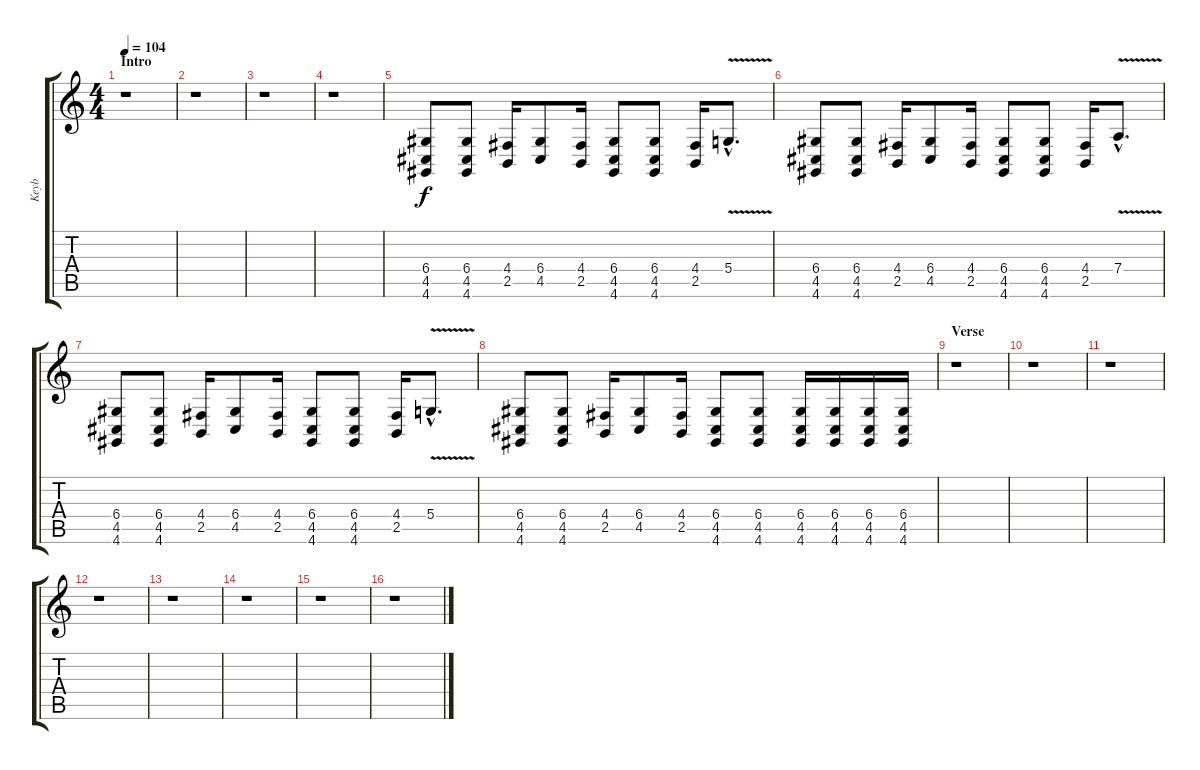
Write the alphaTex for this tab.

\track ("Keyb" "Keyb") {instrument acousticgrandpiano}
\staff {score tabs}
\tuning (E4 B3 G3 D3 A2 E2) {hide}
\ts (4 4)
\section ("" "Intro")
\tempo 104
\clef g2
\ks c
r.1{dy f instrument acousticgrandpiano} |
r.1 |
r.1 |
r.1 |
(6.4 4.5 4.6).8{instrument lead2sawtooth} (6.4 4.5 4.6).8 (4.4 2.5).16 (6.4 4.5).8 (4.4 2.5).16 (6.4 4.5 4.6).8 (6.4 4.5 4.6).8 (4.4 2.5).16 5.4{v hac}.8{d} |
(6.4 4.5 4.6).8 (6.4 4.5 4.6).8 (4.4 2.5).16 (6.4 4.5).8 (4.4 2.5).16 (6.4 4.5 4.6).8 (6.4 4.5 4.6).8 (4.4 2.5).16 7.4{v hac}.8{d} |
(6.4 4.5 4.6).8 (6.4 4.5 4.6).8 (4.4 2.5).16 (6.4 4.5).8 (4.4 2.5).16 (6.4 4.5 4.6).8 (6.4 4.5 4.6).8 (4.4 2.5).16 5.4{v hac}.8{d} |
(6.4 4.5 4.6).8 (6.4 4.5 4.6).8 (4.4 2.5).16 (6.4 4.5).8 (4.4 2.5).16 (6.4 4.5 4.6).8 (6.4 4.5 4.6).8 (6.4 4.5 4.6).16 (6.4 4.5 4.6).16 (6.4 4.5 4.6).16 (6.4 4.5 4.6).16 |
\section ("" "Verse")
r.1 |
r.1 |
r.1 |
r.1 |
r.1 |
r.1 |
r.1 |
r.1
